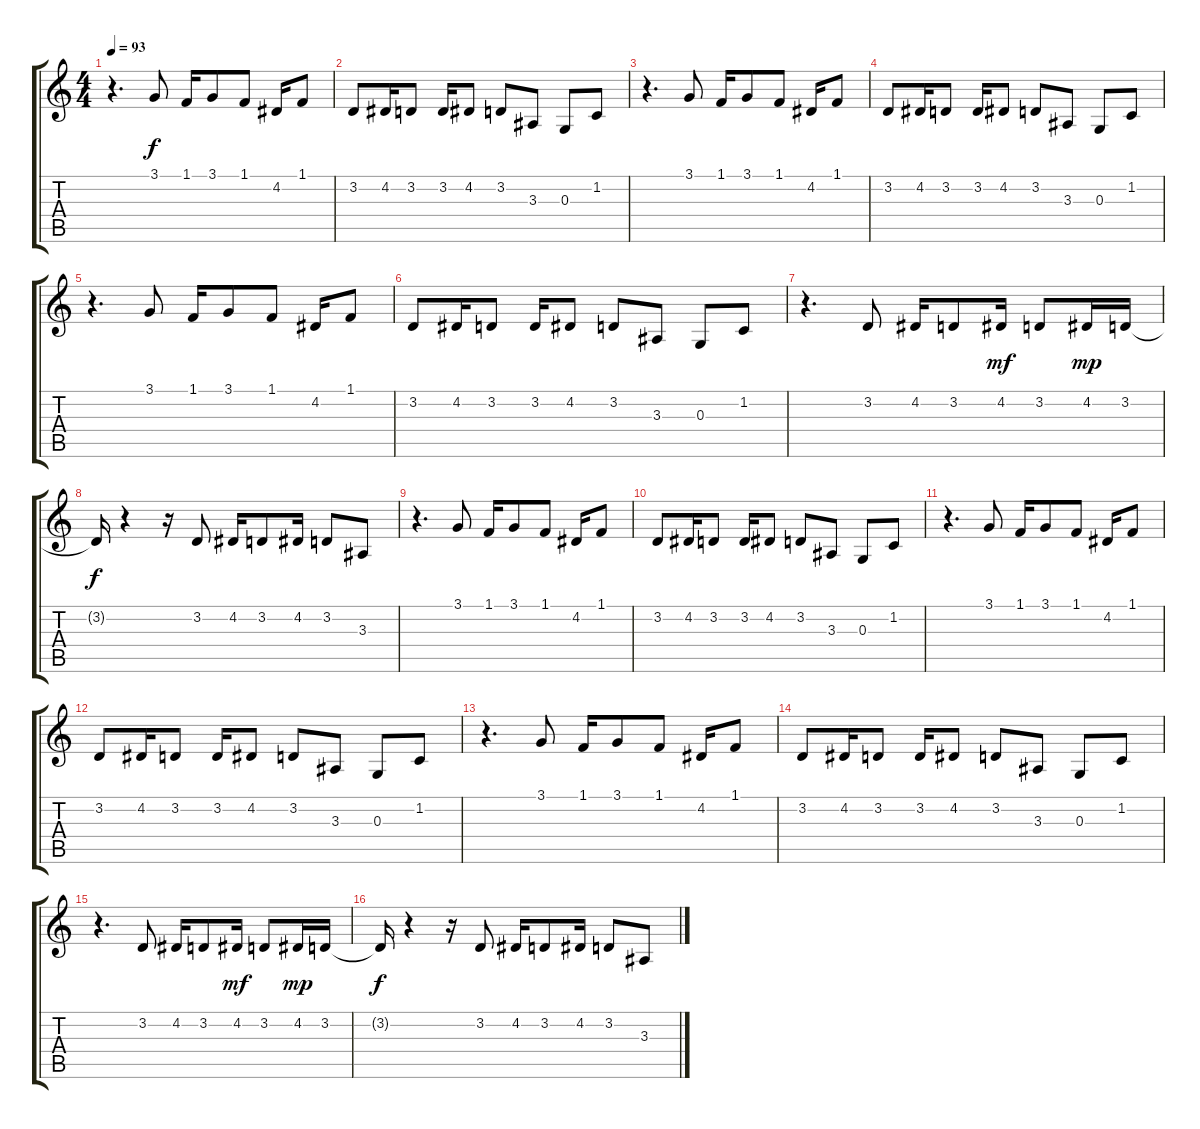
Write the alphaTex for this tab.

\track "" {instrument pad1newage}
\staff {score tabs}
\tuning (E4 B3 G3 D3 A2 E2) {hide}
\ts (4 4)
\tempo 93
\clef g2
\ks c
r.4{d dy f} 3.1.8 1.1.16 3.1.8 1.1.8 4.2.16 1.1.8 |
3.2.8 4.2.16 3.2.8 3.2.16 4.2.8 3.2.8 3.3.8 0.3.8 1.2.8 |
r.4{d} 3.1.8 1.1.16 3.1.8 1.1.8 4.2.16 1.1.8 |
3.2.8 4.2.16 3.2.8 3.2.16 4.2.8 3.2.8 3.3.8 0.3.8 1.2.8 |
r.4{d} 3.1.8 1.1.16 3.1.8 1.1.8 4.2.16 1.1.8 |
3.2.8 4.2.16 3.2.8 3.2.16 4.2.8 3.2.8 3.3.8 0.3.8 1.2.8 |
r.4{d} 3.2.8 4.2.16 3.2.8 4.2.16{dy mf} 3.2.8 4.2.16{dy mp} 3.2.16 |
3.2{t}.16{dy f} r.4 r.16 3.2.8 4.2.16 3.2.8 4.2.16 3.2.8 3.3.8 |
r.4{d} 3.1.8 1.1.16 3.1.8 1.1.8 4.2.16 1.1.8 |
3.2.8 4.2.16 3.2.8 3.2.16 4.2.8 3.2.8 3.3.8 0.3.8 1.2.8 |
r.4{d} 3.1.8 1.1.16 3.1.8 1.1.8 4.2.16 1.1.8 |
3.2.8 4.2.16 3.2.8 3.2.16 4.2.8 3.2.8 3.3.8 0.3.8 1.2.8 |
r.4{d} 3.1.8 1.1.16 3.1.8 1.1.8 4.2.16 1.1.8 |
3.2.8 4.2.16 3.2.8 3.2.16 4.2.8 3.2.8 3.3.8 0.3.8 1.2.8 |
r.4{d} 3.2.8 4.2.16 3.2.8 4.2.16{dy mf} 3.2.8 4.2.16{dy mp} 3.2.16 |
3.2{t}.16{dy f} r.4 r.16 3.2.8 4.2.16 3.2.8 4.2.16 3.2.8 3.3.8
